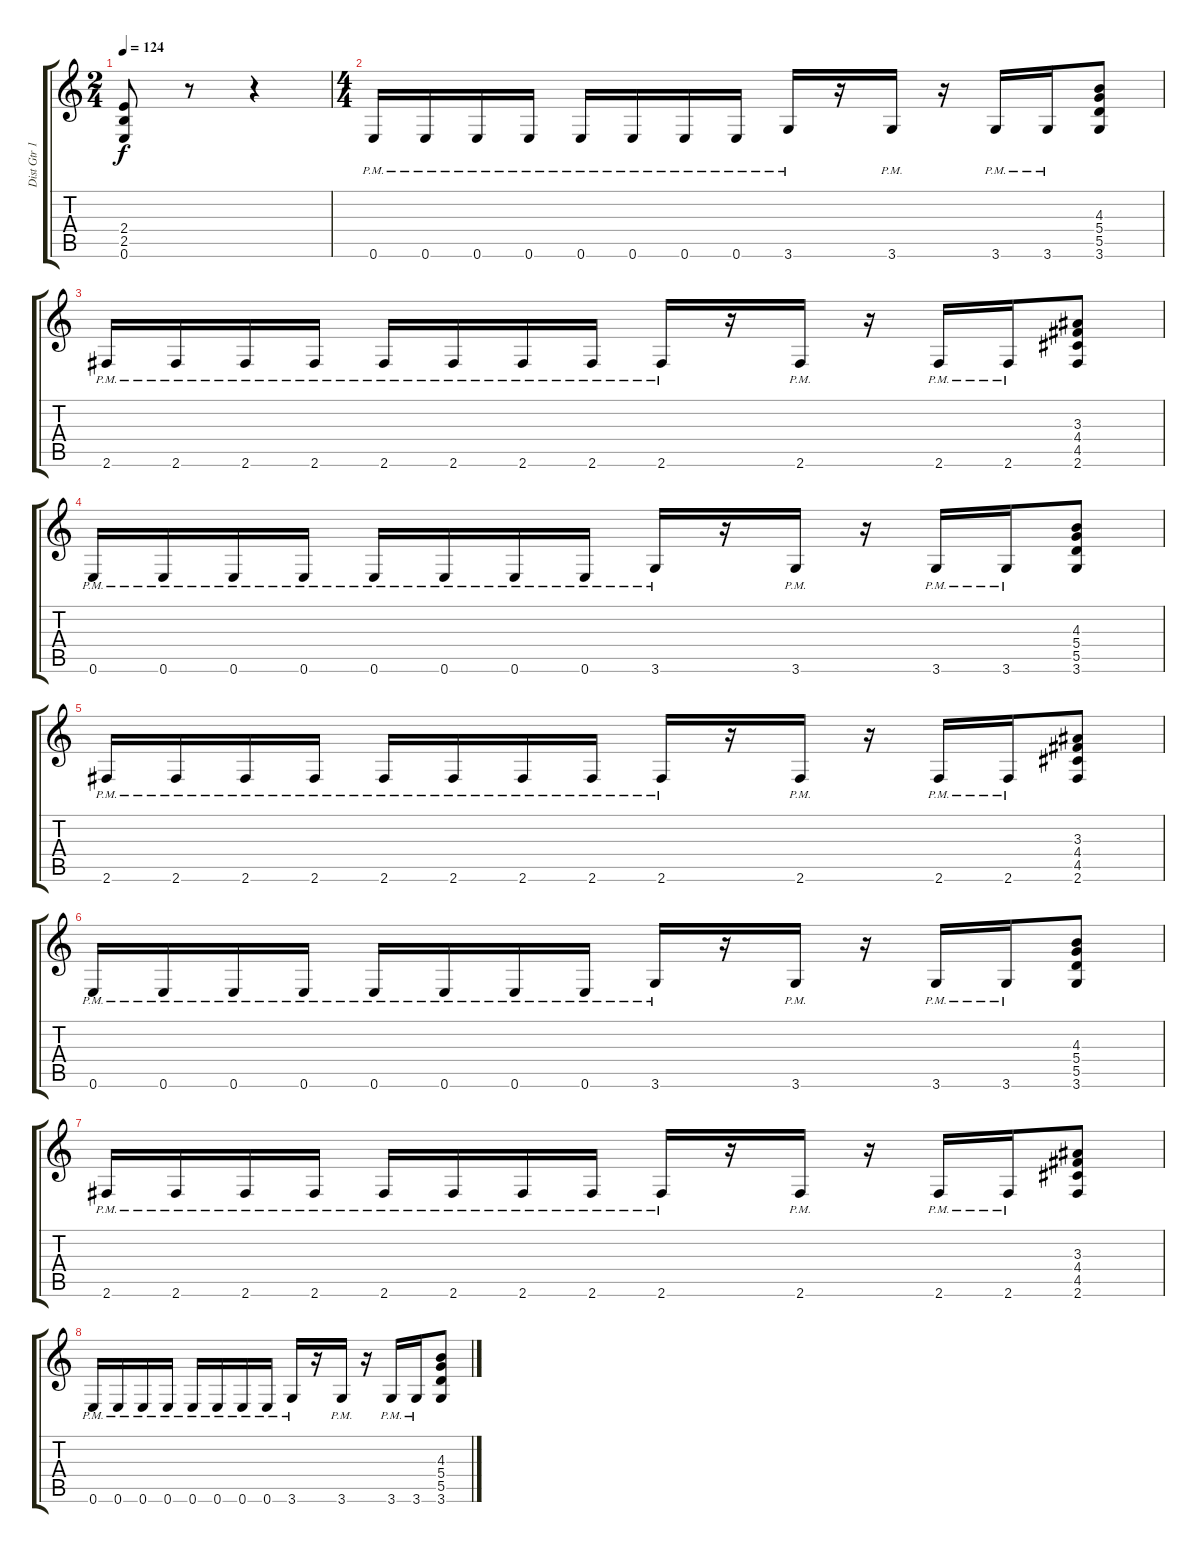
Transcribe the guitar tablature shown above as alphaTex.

\track ("Dist Gtr 1" "Dist Gtr 1") {instrument distortionguitar}
\staff {score tabs}
\tuning (E4 B3 G3 D3 A2 E2) {hide}
\ts (2 4)
\tempo 124
\clef g2
\ks c
(2.4 2.5 0.6).8{dy f} r.8 r.4 |
\ts (4 4)
0.6{pm}.16 0.6{pm}.16 0.6{pm}.16 0.6{pm}.16 0.6{pm}.16 0.6{pm}.16 0.6{pm}.16 0.6{pm}.16 3.6{pm}.16 r.16 3.6{pm}.16 r.16 3.6{pm}.16 3.6{pm}.16 (4.3 5.4 5.5 3.6).8 |
2.6{pm}.16 2.6{pm}.16 2.6{pm}.16 2.6{pm}.16 2.6{pm}.16 2.6{pm}.16 2.6{pm}.16 2.6{pm}.16 2.6{pm}.16 r.16 2.6{pm}.16 r.16 2.6{pm}.16 2.6{pm}.16 (3.3 4.4 4.5 2.6).8 |
0.6{pm}.16 0.6{pm}.16 0.6{pm}.16 0.6{pm}.16 0.6{pm}.16 0.6{pm}.16 0.6{pm}.16 0.6{pm}.16 3.6{pm}.16 r.16 3.6{pm}.16 r.16 3.6{pm}.16 3.6{pm}.16 (4.3 5.4 5.5 3.6).8 |
2.6{pm}.16 2.6{pm}.16 2.6{pm}.16 2.6{pm}.16 2.6{pm}.16 2.6{pm}.16 2.6{pm}.16 2.6{pm}.16 2.6{pm}.16 r.16 2.6{pm}.16 r.16 2.6{pm}.16 2.6{pm}.16 (3.3 4.4 4.5 2.6).8 |
0.6{pm}.16 0.6{pm}.16 0.6{pm}.16 0.6{pm}.16 0.6{pm}.16 0.6{pm}.16 0.6{pm}.16 0.6{pm}.16 3.6{pm}.16 r.16 3.6{pm}.16 r.16 3.6{pm}.16 3.6{pm}.16 (4.3 5.4 5.5 3.6).8 |
2.6{pm}.16 2.6{pm}.16 2.6{pm}.16 2.6{pm}.16 2.6{pm}.16 2.6{pm}.16 2.6{pm}.16 2.6{pm}.16 2.6{pm}.16 r.16 2.6{pm}.16 r.16 2.6{pm}.16 2.6{pm}.16 (3.3 4.4 4.5 2.6).8 |
0.6{pm}.16 0.6{pm}.16 0.6{pm}.16 0.6{pm}.16 0.6{pm}.16 0.6{pm}.16 0.6{pm}.16 0.6{pm}.16 3.6{pm}.16 r.16 3.6{pm}.16 r.16 3.6{pm}.16 3.6{pm}.16 (4.3 5.4 5.5 3.6).8
